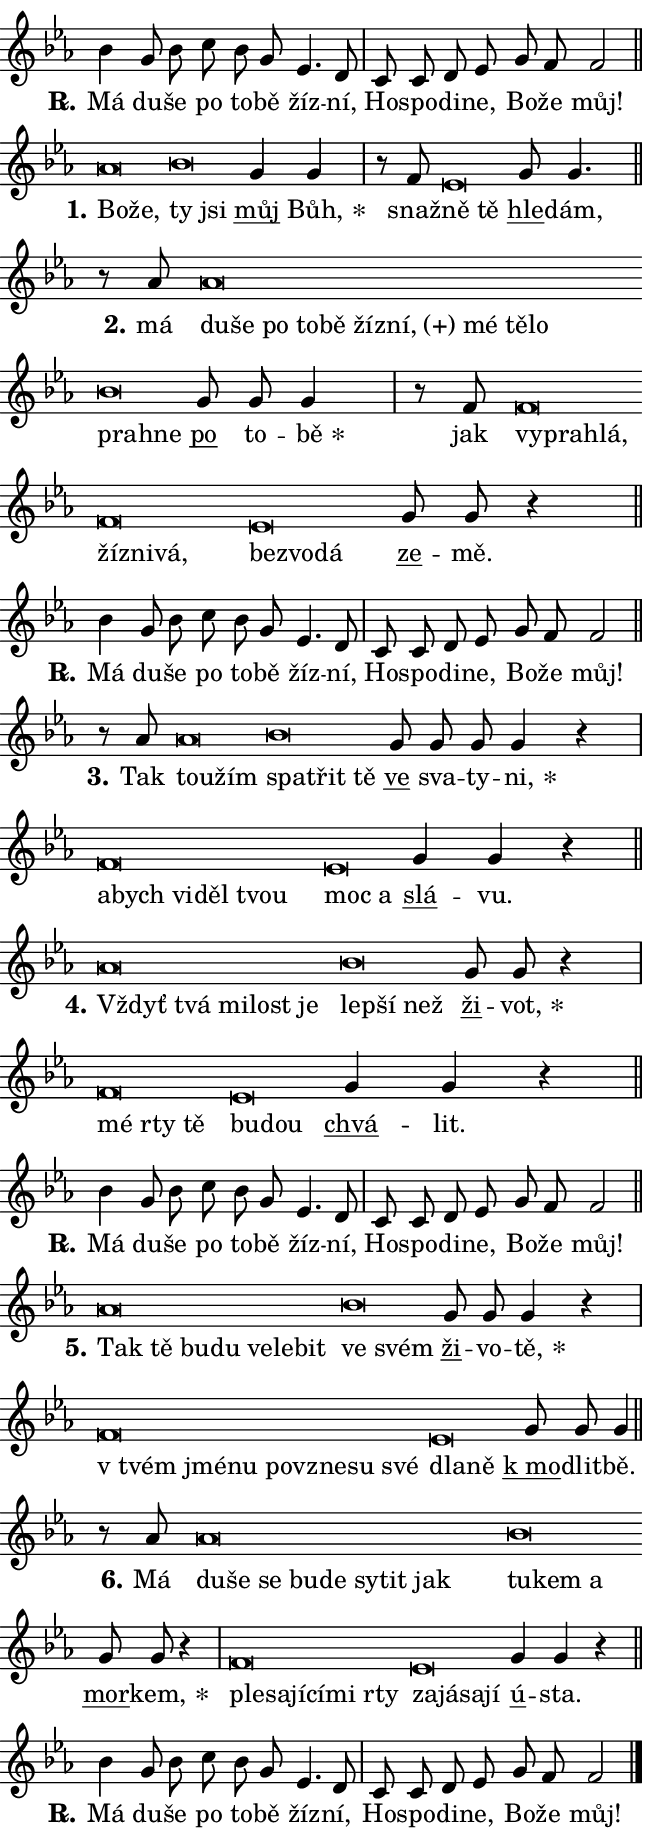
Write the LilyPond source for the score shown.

\version "2.24.0"
\header { tagline = "" }
\paper {
  indent = 0\cm
  top-margin = 0\cm
  right-margin = 0.13\cm % to fit lyric hyphens
  bottom-margin = 0\cm
  left-margin = 0\cm
  paper-width = 11\cm
  page-breaking = #ly:one-page-breaking
  system-system-spacing.basic-distance = #11
  score-system-spacing.basic-distance = #11
  ragged-last = ##f
}


%% Author: Thomas Morley
%% https://lists.gnu.org/archive/html/lilypond-user/2020-05/msg00002.html
#(define (line-position grob)
"Returns position of @var[grob} in current system:
   @code{'start}, if at first time-step
   @code{'end}, if at last time-step
   @code{'middle} otherwise
"
  (let* ((col (ly:item-get-column grob))
         (ln (ly:grob-object col 'left-neighbor))
         (rn (ly:grob-object col 'right-neighbor))
         (col-to-check-left (if (ly:grob? ln) ln col))
         (col-to-check-right (if (ly:grob? rn) rn col))
         (break-dir-left
           (and
             (ly:grob-property col-to-check-left 'non-musical #f)
             (ly:item-break-dir col-to-check-left)))
         (break-dir-right
           (and
             (ly:grob-property col-to-check-right 'non-musical #f)
             (ly:item-break-dir col-to-check-right))))
        (cond ((eqv? 1 break-dir-left) 'start)
              ((eqv? -1 break-dir-right) 'end)
              (else 'middle))))

#(define (tranparent-at-line-position vctor)
  (lambda (grob)
  "Relying on @code{line-position} select the relevant enry from @var{vctor}.
Used to determine transparency,"
    (case (line-position grob)
      ((end) (not (vector-ref vctor 0)))
      ((middle) (not (vector-ref vctor 1)))
      ((start) (not (vector-ref vctor 2))))))

noteHeadBreakVisibility =
#(define-music-function (break-visibility)(vector?)
"Makes @code{NoteHead}s transparent relying on @var{break-visibility}"
#{
  \override NoteHead.transparent =
    #(tranparent-at-line-position break-visibility)
#})

#(define delete-ledgers-for-transparent-note-heads
  (lambda (grob)
    "Reads whether a @code{NoteHead} is transparent.
If so this @code{NoteHead} is removed from @code{'note-heads} from
@var{grob}, which is supposed to be @code{LedgerLineSpanner}.
As a result ledgers are not printed for this @code{NoteHead}"
    (let* ((nhds-array (ly:grob-object grob 'note-heads))
           (nhds-list
             (if (ly:grob-array? nhds-array)
                 (ly:grob-array->list nhds-array)
                 '()))
           ;; Relies on the transparent-property being done before
           ;; Staff.LedgerLineSpanner.after-line-breaking is executed.
           ;; This is fragile ...
           (to-keep
             (remove
               (lambda (nhd)
                 (ly:grob-property nhd 'transparent #f))
               nhds-list)))
      ;; TODO find a better method to iterate over grob-arrays, similiar
      ;; to filter/remove etc for lists
      ;; For now rebuilt from scratch
      (set! (ly:grob-object grob 'note-heads)  '())
      (for-each
        (lambda (nhd)
          (ly:pointer-group-interface::add-grob grob 'note-heads nhd))
        to-keep))))

squashNotes = {
  \override NoteHead.X-extent = #'(-0.2 . 0.2)
  \override NoteHead.Y-extent = #'(-0.75 . 0)
  \override NoteHead.stencil =
    #(lambda (grob)
       (let ((pos (ly:grob-property grob 'staff-position)))
         (begin
           (if (< pos -7) (display "ERROR: Lower brevis then expected\n") (display ""))
           (if (<= pos -6) ly:text-interface::print ly:note-head::print))))
}
unSquashNotes = {
  \revert NoteHead.X-extent
  \revert NoteHead.Y-extent
  \revert NoteHead.stencil
}

hideNotes = \noteHeadBreakVisibility #begin-of-line-visible
unHideNotes = \noteHeadBreakVisibility #all-visible

% work-around for resetting accidentals
% https://lilypond.org/doc/v2.23/Documentation/notation/displaying-rhythms#unmetered-music
cadenzaMeasure = {
  \cadenzaOff
  \partial 1024 s1024
  \cadenzaOn
}

#(define-markup-command (accent layout props text) (markup?)
  "Underline accented syllable"
  (interpret-markup layout props
    #{\markup \override #'(offset . 4.3) \underline { #text }#}))

responsum = \markup \concat {
  "R" \hspace #-1.05 \path #0.1 #'((moveto 0 0.07) (lineto 0.9 0.8)) \hspace #0.05 "."
}

spaceSize = #0.6828661417322834 % exact space size for TeX Gyre Schola

\layout {
  \context {
    \Staff
    \remove "Time_signature_engraver"
    \override LedgerLineSpanner.after-line-breaking = #delete-ledgers-for-transparent-note-heads
  }
  \context {
    \Lyrics {
      \override LyricSpace.minimum-distance = \spaceSize
      \override LyricText.font-name = #"TeX Gyre Schola"
      \override LyricText.font-size = 1
      \override StanzaNumber.font-name = #"TeX Gyre Schola Bold"
      \override StanzaNumber.font-size = 1
    }
  }
  \context {
    \Score 
    \override NoteHead.text =
      #(lambda (grob) 
        (let ((pos (ly:grob-property grob 'staff-position)))
          #{\markup {
            \combine
              \halign #-0.55 \raise #(if (= pos -6) 0 0.5) \override #'(thickness . 2) \draw-line #'(3.2 . 0)
              \musicglyph "noteheads.sM1"
          }#}))
  }
}

% magnetic-lyrics.ily
%
%   written by
%     Jean Abou Samra <jean@abou-samra.fr>
%     Werner Lemberg <wl@gnu.org>
%
%   adapted by
%     Jiri Hon <jiri.hon@gmail.com>
%
% Version 2022-Apr-15

% https://www.mail-archive.com/lilypond-user@gnu.org/msg149350.html

#(define (Left_hyphen_pointer_engraver context)
   "Collect syllable-hyphen-syllable occurrences in lyrics and store
them in properties.  This engraver only looks to the left.  For
example, if the lyrics input is @code{foo -- bar}, it does the
following.

@itemize @bullet
@item
Set the @code{text} property of the @code{LyricHyphen} grob between
@q{foo} and @q{bar} to @code{foo}.

@item
Set the @code{left-hyphen} property of the @code{LyricText} grob with
text @q{foo} to the @code{LyricHyphen} grob between @q{foo} and
@q{bar}.
@end itemize

Use this auxiliary engraver in combination with the
@code{lyric-@/text::@/apply-@/magnetic-@/offset!} hook."
   (let ((hyphen #f)
         (text #f))
     (make-engraver
      (acknowledgers
       ((lyric-syllable-interface engraver grob source-engraver)
        (set! text grob)))
      (end-acknowledgers
       ((lyric-hyphen-interface engraver grob source-engraver)
        ;(when (not (grob::has-interface grob 'lyric-space-interface))
          (set! hyphen grob)));)
      ((stop-translation-timestep engraver)
       (when (and text hyphen)
         (ly:grob-set-object! text 'left-hyphen hyphen))
       (set! text #f)
       (set! hyphen #f)))))

#(define (lyric-text::apply-magnetic-offset! grob)
   "If the space between two syllables is less than the value in
property @code{LyricText@/.details@/.squash-threshold}, move the right
syllable to the left so that it gets concatenated with the left
syllable.

Use this function as a hook for
@code{LyricText@/.after-@/line-@/breaking} if the
@code{Left_@/hyphen_@/pointer_@/engraver} is active."
   (let ((hyphen (ly:grob-object grob 'left-hyphen #f)))
     (when hyphen
       (let ((left-text (ly:spanner-bound hyphen LEFT)))
         (when (grob::has-interface left-text 'lyric-syllable-interface)
           (let* ((common (ly:grob-common-refpoint grob left-text X))
                  (this-x-ext (ly:grob-extent grob common X))
                  (left-x-ext
                   (begin
                     ;; Trigger magnetism for left-text.
                     (ly:grob-property left-text 'after-line-breaking)
                     (ly:grob-extent left-text common X)))
                  ;; `delta` is the gap width between two syllables.
                  (delta (- (interval-start this-x-ext)
                            (interval-end left-x-ext)))
                  (details (ly:grob-property grob 'details))
                  (threshold (assoc-get 'squash-threshold details 0.2)))
             (when (< delta threshold)
               (let* (;; We have to manipulate the input text so that
                      ;; ligatures crossing syllable boundaries are not
                      ;; disabled.  For languages based on the Latin
                      ;; script this is essentially a beautification.
                      ;; However, for non-Western scripts it can be a
                      ;; necessity.
                      (lt (ly:grob-property left-text 'text))
                      (rt (ly:grob-property grob 'text))
                      (is-space (grob::has-interface hyphen 'lyric-space-interface))
                      (space (if is-space " " ""))
                      (extra-delta (if is-space spaceSize 0))
                      ;; Append new syllable.
                      (ltrt-space (if (and (string? lt) (string? rt))
                                (string-append lt space rt)
                                (make-concat-markup (list lt space rt))))
                      ;; Right-align `ltrt` to the right side.
                      (ltrt-space-markup (grob-interpret-markup
                               grob
                               (make-translate-markup
                                (cons (interval-length this-x-ext) 0)
                                (make-right-align-markup ltrt-space)))))
                 (begin
                   ;; Don't print `left-text`.
                   (ly:grob-set-property! left-text 'stencil #f)
                   ;; Set text and stencil (which holds all collected
                   ;; syllables so far) and shift it to the left.
                   (ly:grob-set-property! grob 'text ltrt-space)
                   (ly:grob-set-property! grob 'stencil ltrt-space-markup)
                   (ly:grob-translate-axis! grob (- (- delta extra-delta)) X))))))))))


#(define (lyric-hyphen::displace-bounds-first grob)
   ;; Make very sure this callback isn't triggered too early.
   (let ((left (ly:spanner-bound grob LEFT))
         (right (ly:spanner-bound grob RIGHT)))
     (ly:grob-property left 'after-line-breaking)
     (ly:grob-property right 'after-line-breaking)
     (ly:lyric-hyphen::print grob)))

squashThreshold = #0.4

\layout {
  \context {
    \Lyrics
    \consists #Left_hyphen_pointer_engraver
    \override LyricText.after-line-breaking =
      #lyric-text::apply-magnetic-offset!
    \override LyricHyphen.stencil = #lyric-hyphen::displace-bounds-first
    \override LyricText.details.squash-threshold = \squashThreshold
    \override LyricHyphen.minimum-distance = 0
    \override LyricHyphen.minimum-length = \squashThreshold
  }
}

squashText = \override LyricText.details.squash-threshold = 9999
unSquashText = \override LyricText.details.squash-threshold = \squashThreshold

leftText = \override LyricText.self-alignment-X = #LEFT
unLeftText = \revert LyricText.self-alignment-X

starOffset = #(lambda (grob) 
                (let ((x_offset (ly:self-alignment-interface::aligned-on-x-parent grob)))
                  (if (= x_offset 0) 0 (+ x_offset 1.2))))

star = #(define-music-function (syllable)(string?)
"Append star separator at the end of a syllable"
#{
  \once \override LyricText.X-offset = #starOffset
  \lyricmode { \markup {
    #syllable
    \override #'((font-name . "TeX Gyre Schola Bold")) \hspace #0.2 \lower #0.65 \larger "*"
  } }
#})

starAccent = #(define-music-function (syllable)(string?)
"Append star separator at the end of a syllable and make accent"
#{
  \once \override LyricText.X-offset = #starOffset
  \lyricmode { \markup {
    \accent #syllable
    \override #'((font-name . "TeX Gyre Schola Bold")) \hspace #0.2 \lower #0.65 \larger "*"
  } }
#})

breath = #(define-music-function (syllable)(string?)
"Append breathing indicator at the end of a syllable"
#{
  \lyricmode { \markup { #syllable "+" } }
#})

optionalBreath = #(define-music-function (syllable)(string?)
"Append optional breathing indicator at the end of a syllable"
#{
  \lyricmode { \markup { #syllable "(+)" } }
#})


\score {
    <<
        \new Voice = "melody" { \cadenzaOn \key es \major \relative { bes'4 g8 bes c bes g es4. d8 \cadenzaMeasure \bar "|" c8 c d es g f f2 \cadenzaMeasure \bar "||" \break } }
        \new Lyrics \lyricsto "melody" { \lyricmode { \set stanza = \responsum
Má du -- še po to -- bě žíz -- ní, Ho -- spo -- di -- ne, Bo -- že můj! } }
    >>
    \layout {}
}

\score {
    <<
        \new Voice = "melody" { \cadenzaOn \key es \major \relative { \squashNotes as'\breve*1/16 \hideNotes \breve*1/16 \bar "" \unHideNotes \unSquashNotes \squashNotes bes\breve*1/16 \hideNotes \breve*1/16 \bar "" \unHideNotes \unSquashNotes \bar "" g4 g \cadenzaMeasure \bar "|" r8 f \squashNotes es\breve*1/16 \hideNotes \breve*1/16 \bar "" \unHideNotes \unSquashNotes \bar "" g8 g4. \cadenzaMeasure \bar "||" \break } }
        \new Lyrics \lyricsto "melody" { \lyricmode { \set stanza = "1."
\leftText Bo -- \squashText že, \unSquashText ty \squashText jsi \unLeftText \unSquashText \markup \accent můj \star Bůh, snaž -- \leftText ně \squashText tě \unLeftText \unSquashText \markup \accent hle -- dám, } }
    >>
    \layout {}
}

\score {
    <<
        \new Voice = "melody" { \cadenzaOn \key es \major \relative { r8 as' \squashNotes as\breve*1/16 \hideNotes \breve*1/16 \bar "" \breve*1/16 \bar "" \breve*1/16 \bar "" \breve*1/16 \bar "" \breve*1/16 \bar "" \breve*1/16 \bar "" \breve*1/16 \bar "" \breve*1/16 \breve*1/16 \bar "" \unHideNotes \unSquashNotes \squashNotes bes\breve*1/16 \hideNotes \breve*1/16 \bar "" \unHideNotes \unSquashNotes \bar "" g8 g g4 \cadenzaMeasure \bar "|" r8 f \squashNotes f\breve*1/16 \hideNotes \breve*1/16 \bar "" \breve*1/16 \bar "" \breve*1/16 \bar "" \breve*1/16 \breve*1/16 \bar "" \unHideNotes \unSquashNotes \squashNotes es\breve*1/16 \hideNotes \breve*1/16 \breve*1/16 \bar "" \unHideNotes \unSquashNotes \bar "" g8 g r4 \cadenzaMeasure \bar "||" \break } }
        \new Lyrics \lyricsto "melody" { \lyricmode { \set stanza = "2."
má \leftText du -- \squashText še po to -- bě žíz -- \optionalBreath ní, mé tě -- lo \unSquashText pra -- \squashText hne \unLeftText \unSquashText \markup \accent po to -- \star bě jak \leftText vy -- \squashText pra -- hlá, žíz -- ni -- vá, \unSquashText bez -- \squashText vo -- dá \unLeftText \unSquashText \markup \accent ze -- mě. } }
    >>
    \layout {}
}

\score {
    <<
        \new Voice = "melody" { \cadenzaOn \key es \major \relative { bes'4 g8 bes c bes g es4. d8 \cadenzaMeasure \bar "|" c8 c d es g f f2 \cadenzaMeasure \bar "||" \break } }
        \new Lyrics \lyricsto "melody" { \lyricmode { \set stanza = \responsum
Má du -- še po to -- bě žíz -- ní, Ho -- spo -- di -- ne, Bo -- že můj! } }
    >>
    \layout {}
}

\score {
    <<
        \new Voice = "melody" { \cadenzaOn \key es \major \relative { r8 as' \squashNotes as\breve*1/16 \hideNotes \breve*1/16 \bar "" \unHideNotes \unSquashNotes \squashNotes bes\breve*1/16 \hideNotes \breve*1/16 \breve*1/16 \bar "" \unHideNotes \unSquashNotes \bar "" g8 g g g4 r \cadenzaMeasure \bar "|" \squashNotes f\breve*1/16 \hideNotes \breve*1/16 \bar "" \breve*1/16 \bar "" \breve*1/16 \breve*1/16 \bar "" \unHideNotes \unSquashNotes \squashNotes es\breve*1/16 \hideNotes \breve*1/16 \bar "" \unHideNotes \unSquashNotes \bar "" g4 g4 r \cadenzaMeasure \bar "||" \break } }
        \new Lyrics \lyricsto "melody" { \lyricmode { \set stanza = "3."
Tak \leftText tou -- \squashText žím \unSquashText spa -- \squashText třit tě \unLeftText \unSquashText \markup \accent ve sva -- ty -- \star ni, \leftText a -- \squashText bych vi -- děl tvou \unSquashText moc \squashText a \unLeftText \unSquashText \markup \accent slá -- vu. } }
    >>
    \layout {}
}

\score {
    <<
        \new Voice = "melody" { \cadenzaOn \key es \major \relative { \squashNotes as'\breve*1/16 \hideNotes \breve*1/16 \bar "" \breve*1/16 \bar "" \breve*1/16 \breve*1/16 \bar "" \unHideNotes \unSquashNotes \squashNotes bes\breve*1/16 \hideNotes \breve*1/16 \breve*1/16 \bar "" \unHideNotes \unSquashNotes \bar "" g8 g r4 \cadenzaMeasure \bar "|" \squashNotes f\breve*1/16 \hideNotes \breve*1/16 \breve*1/16 \bar "" \unHideNotes \unSquashNotes \squashNotes es\breve*1/16 \hideNotes \breve*1/16 \bar "" \unHideNotes \unSquashNotes \bar "" g4 g r \cadenzaMeasure \bar "||" \break } }
        \new Lyrics \lyricsto "melody" { \lyricmode { \set stanza = "4."
\leftText Vždyť \squashText tvá mi -- lost je \unSquashText lep -- \squashText ší než \unLeftText \unSquashText \markup \accent ži -- \star vot, \leftText mé \squashText rty tě \unSquashText bu -- \squashText dou \unLeftText \unSquashText \markup \accent chvá -- lit. } }
    >>
    \layout {}
}

\score {
    <<
        \new Voice = "melody" { \cadenzaOn \key es \major \relative { bes'4 g8 bes c bes g es4. d8 \cadenzaMeasure \bar "|" c8 c d es g f f2 \cadenzaMeasure \bar "||" \break } }
        \new Lyrics \lyricsto "melody" { \lyricmode { \set stanza = \responsum
Má du -- še po to -- bě žíz -- ní, Ho -- spo -- di -- ne, Bo -- že můj! } }
    >>
    \layout {}
}

\score {
    <<
        \new Voice = "melody" { \cadenzaOn \key es \major \relative { \squashNotes as'\breve*1/16 \hideNotes \breve*1/16 \bar "" \breve*1/16 \bar "" \breve*1/16 \bar "" \breve*1/16 \bar "" \breve*1/16 \breve*1/16 \bar "" \unHideNotes \unSquashNotes \squashNotes bes\breve*1/16 \hideNotes \breve*1/16 \bar "" \unHideNotes \unSquashNotes \bar "" g8 g g4 r \cadenzaMeasure \bar "|" \squashNotes f\breve*1/16 \hideNotes \breve*1/16 \bar "" \breve*1/16 \bar "" \breve*1/16 \bar "" \breve*1/16 \bar "" \breve*1/16 \breve*1/16 \bar "" \unHideNotes \unSquashNotes \squashNotes es\breve*1/16 \hideNotes \breve*1/16 \bar "" \unHideNotes \unSquashNotes \bar "" g8 g g4 \cadenzaMeasure \bar "||" \break } }
        \new Lyrics \lyricsto "melody" { \lyricmode { \set stanza = "5."
\leftText Tak \squashText tě bu -- du ve -- le -- bit \unSquashText ve \squashText svém \unLeftText \unSquashText \markup \accent ži -- vo -- \star tě, \leftText "v tvém" \squashText jmé -- nu po -- vzne -- su své \unSquashText dla -- \squashText ně \unLeftText \unSquashText \markup \accent "k mo" -- dlit -- bě. } }
    >>
    \layout {}
}

\score {
    <<
        \new Voice = "melody" { \cadenzaOn \key es \major \relative { r8 as' \squashNotes as\breve*1/16 \hideNotes \breve*1/16 \bar "" \breve*1/16 \bar "" \breve*1/16 \bar "" \breve*1/16 \bar "" \breve*1/16 \bar "" \breve*1/16 \breve*1/16 \bar "" \unHideNotes \unSquashNotes \squashNotes bes\breve*1/16 \hideNotes \breve*1/16 \breve*1/16 \bar "" \unHideNotes \unSquashNotes \bar "" g8 g r4 \cadenzaMeasure \bar "|" \squashNotes f\breve*1/16 \hideNotes \breve*1/16 \bar "" \breve*1/16 \bar "" \breve*1/16 \bar "" \breve*1/16 \breve*1/16 \bar "" \unHideNotes \unSquashNotes \squashNotes es\breve*1/16 \hideNotes \breve*1/16 \bar "" \breve*1/16 \breve*1/16 \bar "" \unHideNotes \unSquashNotes \bar "" g4 g r \cadenzaMeasure \bar "||" \break } }
        \new Lyrics \lyricsto "melody" { \lyricmode { \set stanza = "6."
Má \leftText du -- \squashText še se bu -- de sy -- tit jak \unSquashText tu -- \squashText kem a \unLeftText \unSquashText \markup \accent mor -- \star kem, \leftText ple -- \squashText sa -- jí -- cí -- mi rty \unSquashText za -- \squashText já -- sa -- jí \unLeftText \unSquashText \markup \accent ú -- sta. } }
    >>
    \layout {}
}

\score {
    <<
        \new Voice = "melody" { \cadenzaOn \key es \major \relative { bes'4 g8 bes c bes g es4. d8 \cadenzaMeasure \bar "|" c8 c d es g f f2 \cadenzaMeasure \bar "||" \break } \bar "|." }
        \new Lyrics \lyricsto "melody" { \lyricmode { \set stanza = \responsum
Má du -- še po to -- bě žíz -- ní, Ho -- spo -- di -- ne, Bo -- že můj! } }
    >>
    \layout {}
}
